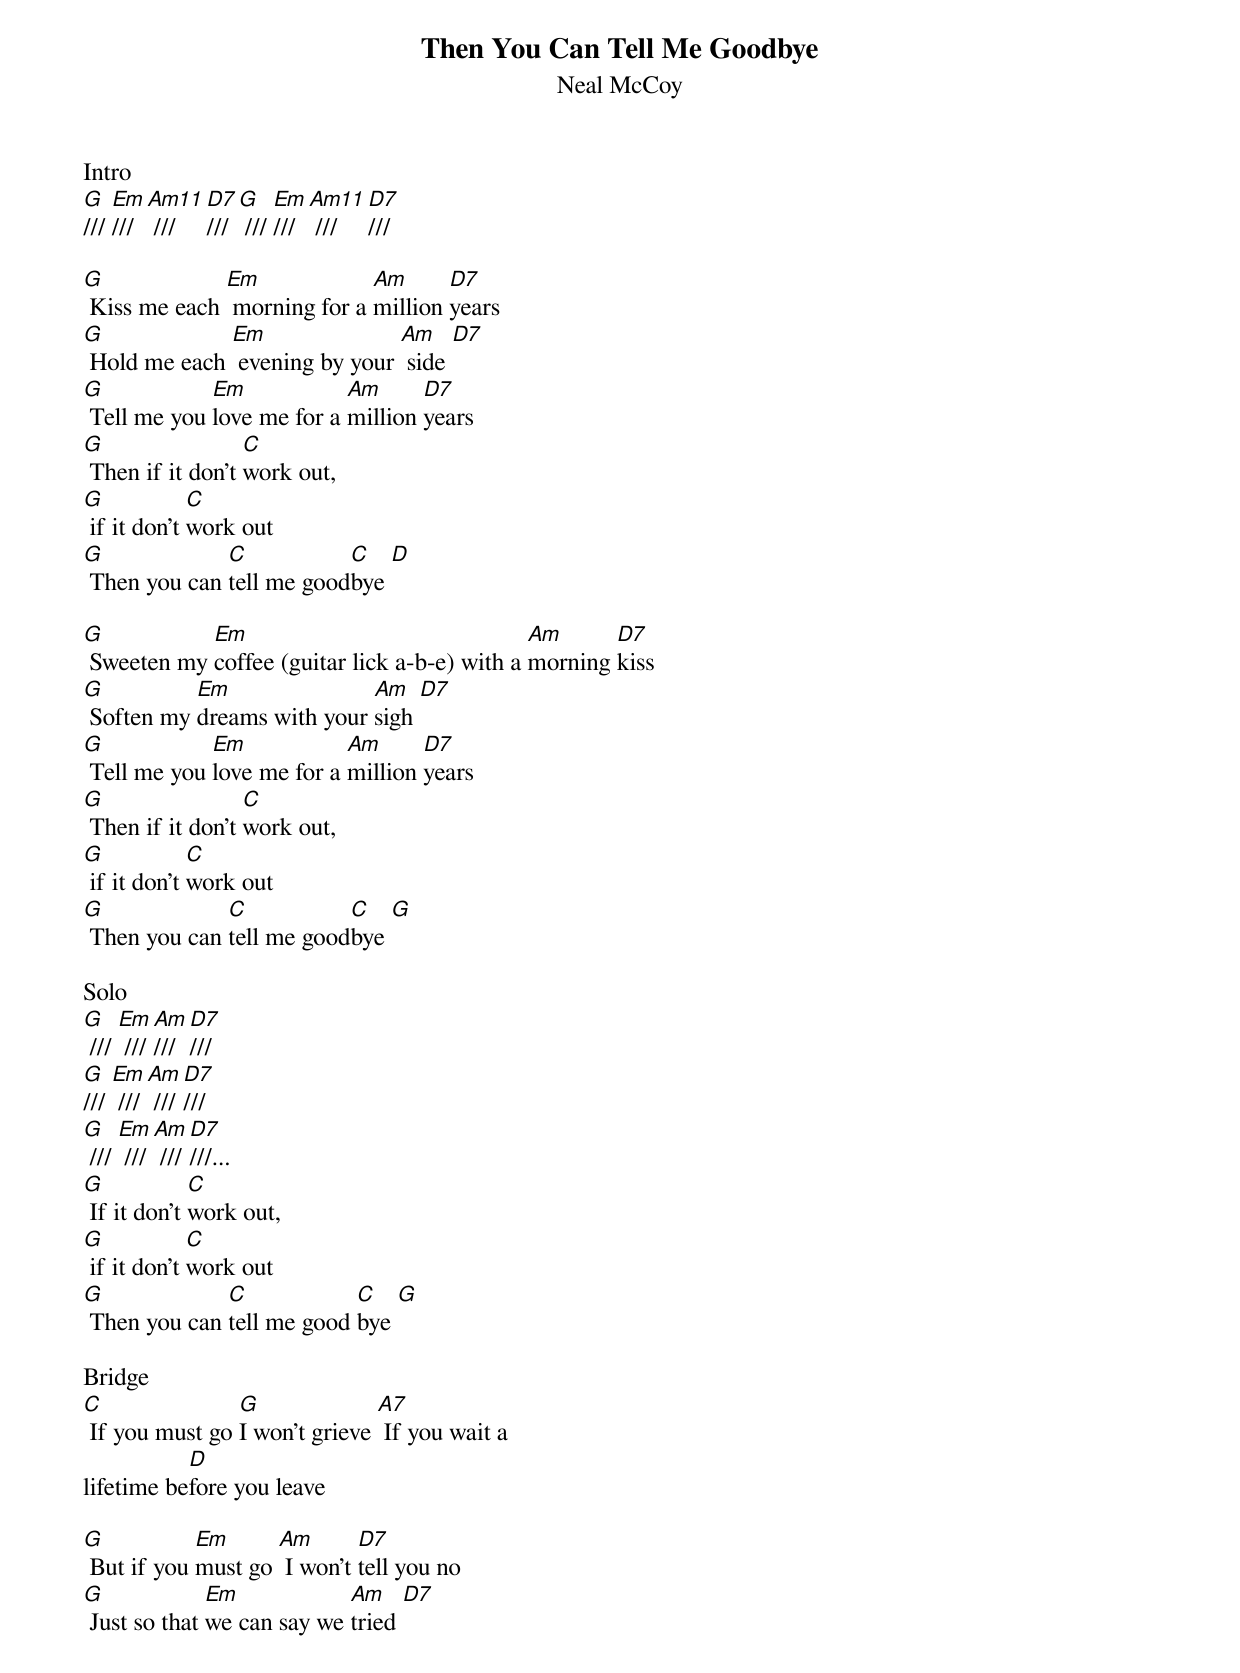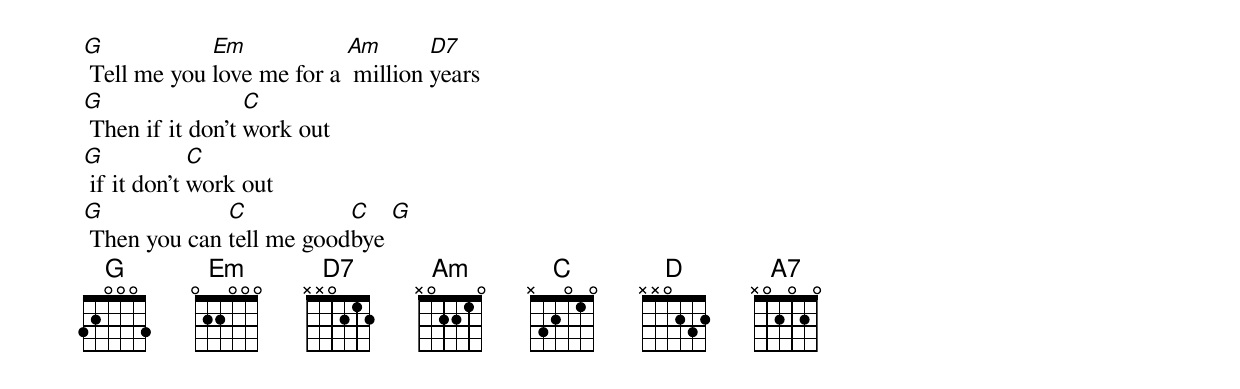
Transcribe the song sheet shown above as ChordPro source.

{title:Then You Can Tell Me Goodbye}
{subtitle:Neal McCoy}
Intro
[G]/// [Em]/// [Am11] /// [D7]/// [G] /// [Em]/// [Am11] /// [D7]///

[G] Kiss me each [Em] morning for a [Am]million [D7]years
[G] Hold me each [Em] evening by your [Am] side [D7]
[G] Tell me you [Em]love me for a [Am]million [D7]years
[G] Then if it don't [C]work out,
[G] if it don't [C]work out
[G] Then you can [C]tell me good[C]bye [D]

[G] Sweeten my [Em]coffee (guitar lick a-b-e) with a [Am]morning [D7]kiss
[G] Soften my [Em]dreams with your [Am]sigh [D7]
[G] Tell me you [Em]love me for a [Am]million [D7]years
[G] Then if it don't [C]work out,
[G] if it don't [C]work out
[G] Then you can [C]tell me good[C]bye [G]

Solo
[G] /// [Em] /// [Am]/// [D7]///
[G]/// [Em] /// [Am] /// [D7]///
[G] /// [Em] /// [Am] /// [D7]///...
[G] If it don't [C]work out,
[G] if it don't [C]work out
[G] Then you can [C]tell me good [C]bye [G]

Bridge
[C] If you must go [G]I won't grieve [A7] If you wait a
lifetime be[D]fore you leave

[G] But if you [Em]must go [Am] I won't [D7]tell you no
[G] Just so that [Em]we can say we [Am]tried [D7]
[G] Tell me you [Em]love me for a [Am] million [D7]years
[G] Then if it don't [C]work out
[G] if it don't [C]work out
[G] Then you can [C]tell me good[C]bye [G]
